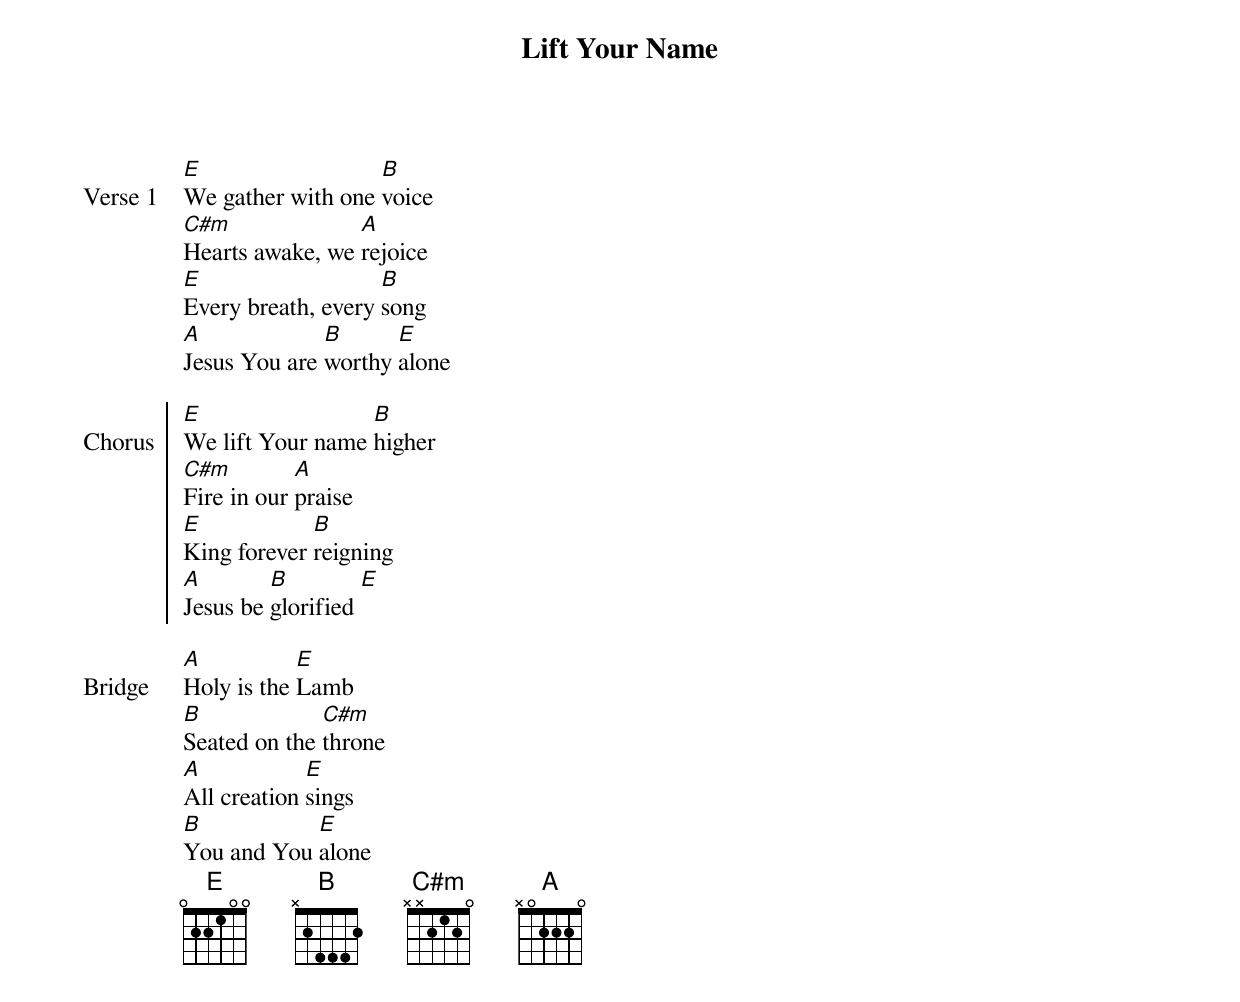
{title: Lift Your Name}
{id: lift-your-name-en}
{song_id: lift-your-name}
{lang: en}
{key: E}
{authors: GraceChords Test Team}
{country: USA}
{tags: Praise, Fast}

{start_of_verse: Verse 1}
[E]We gather with one [B]voice
[C#m]Hearts awake, we [A]rejoice
[E]Every breath, every [B]song
[A]Jesus You are [B]worthy [E]alone
{end_of_verse}

{start_of_chorus: Chorus}
[E]We lift Your name [B]higher
[C#m]Fire in our [A]praise
[E]King forever [B]reigning
[A]Jesus be [B]glorified [E]
{end_of_chorus}

{start_of_bridge: Bridge}
[A]Holy is the [E]Lamb
[B]Seated on the [C#m]throne
[A]All creation [E]sings
[B]You and You [E]alone
{end_of_bridge}
